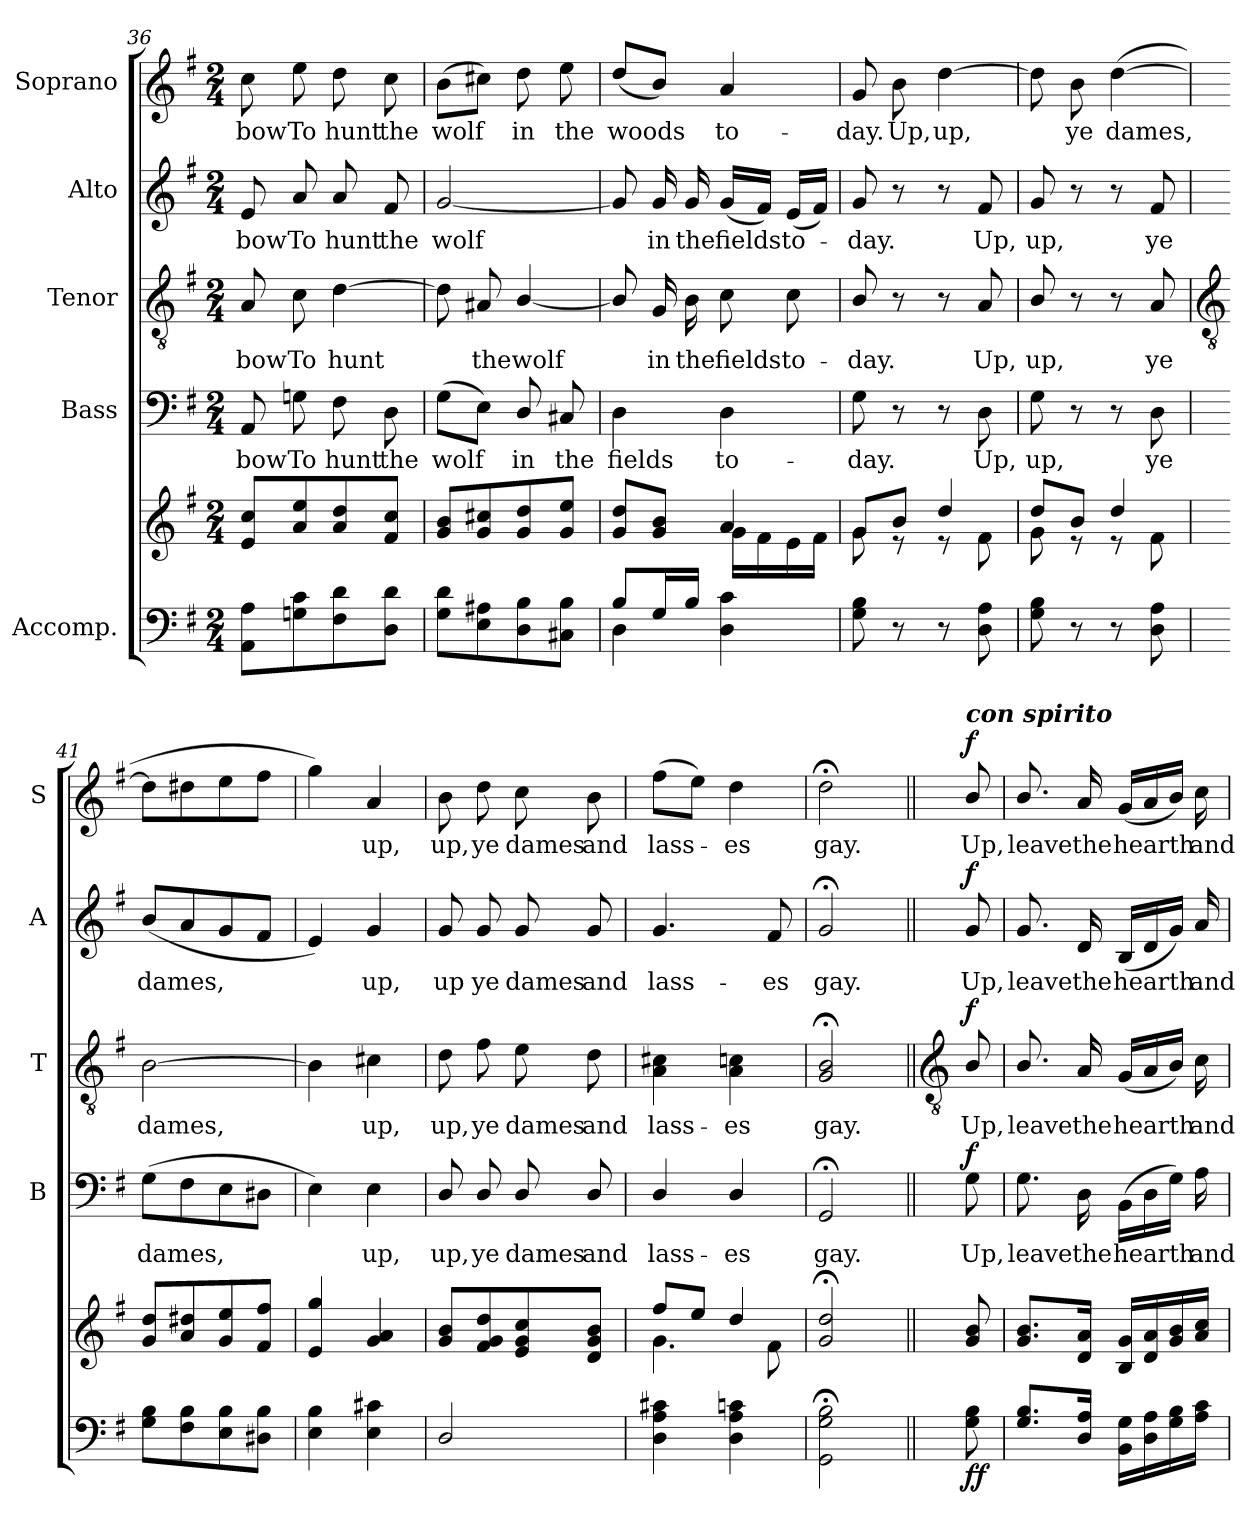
**kern	**kern	**dynam	**kern	**text	**dynam	**kern	**text	**dynam	**kern	**text	**dynam	**kern	**text	**dynam
*part5	*part5	*part5	*part4	*part4	*part4	*part3	*part3	*part3	*part2	*part2	*part2	*part1	*part1	*part1
*staff6	*staff5	*staff5/6	*staff4	*staff4	*staff4	*staff3	*staff3	*staff3	*staff2	*staff2	*staff2	*staff1	*staff1	*staff1
*I"Accomp.	*	*	*I"Bass	*	*	*I"Tenor	*	*	*I"Alto	*	*	*I"Soprano	*	*
*	*	*	*I'B	*	*	*I'T	*	*	*I'A	*	*	*I'S	*	*
!!LO:LB:g=z
*clefF4	*clefG2	*	*clefF4	*	*	*clefGv2	*	*	*clefG2	*	*	*clefG2	*	*
*k[f#]	*k[f#]	*	*k[f#]	*	*	*k[f#]	*	*	*k[f#]	*	*	*k[f#]	*	*
*G:	*G:	*	*G:	*	*	*G:	*	*	*G:	*	*	*G:	*	*
*M2/4	*M2/4	*	*M2/4	*	*	*M2/4	*	*	*M2/4	*	*	*M2/4	*	*
=36	=36	=36	=36	=36	=36	=36	=36	=36	=36	=36	=36	=36	=36	=36
*	*^	*	*	*	*	*	*	*	*	*	*	*	*	*
!	!	!LO:N:vis=1	!	!	!LO:LY:b	!	!	!LO:LY:b	!	!	!LO:LY:b	!	!	!LO:LY:b	!
8AA 8AL	8e 8ccL	2ryy	.	8AA	bow	.	8A	bow	.	8e	bow	.	8cc	bow	.
!	!	!	!	!	!LO:LY:b	!	!	!LO:LY:b	!	!	!LO:LY:b	!	!	!LO:LY:b	!
8Gn 8c	8a 8ee	.	.	8Gn	To	.	8c	To	.	8a	To	.	8ee	To	.
!	!	!	!	!	!LO:LY:b	!	!	!LO:LY:b	!	!	!LO:LY:b	!	!	!LO:LY:b	!
8F# 8d	8a 8dd	.	.	8F#	hunt	.	[4d	hunt	.	8a	hunt	.	8dd	hunt	.
!	!	!	!	!	!LO:LY:b	!	!	!	!	!	!LO:LY:b	!	!	!LO:LY:b	!
8D 8dJ	8f# 8ccJ	.	.	8D	the	.	.	.	.	8f#	the	.	8cc	the	.
=37	=37	=37	=37	=37	=37	=37	=37	=37	=37	=37	=37	=37	=37	=37	=37
!	!	!LO:N:vis=1	!	!	!LO:LY:b	!	!	!	!	!	!LO:LY:b	!	!	!LO:LY:b	!
8G 8dL	8g 8bL	2ryy	.	(>8GL	wolf	.	8d]	.	.	[2g	wolf	.	(>8bL	wolf	.
!	!	!	!	!	!	!	!	!LO:LY:b	!	!	!	!	!	!	!
8E 8A#X	8g 8cc#X	.	.	8EJ)	.	.	8A#X	the	.	.	.	.	8cc#XJ)	.	.
!	!	!	!	!	!LO:LY:b	!	!	!LO:LY:b	!	!	!	!	!	!LO:LY:b	!
8D 8B	8g 8dd	.	.	8D/	in	.	[4B/	wolf	.	.	.	.	8dd	in	.
!	!	!	!	!	!LO:LY:b	!	!	!	!	!	!	!	!	!LO:LY:b	!
8C#X 8BJ	8g 8eeJ	.	.	8C#X	the	.	.	.	.	.	.	.	8ee	the	.
=38	=38	=38	=38	=38	=38	=38	=38	=38	=38	=38	=38	=38	=38	=38	=38
*^	*	*	*	*	*	*	*	*	*	*	*	*	*	*	*
!	!	!	!	!	!	!LO:LY:b	!	!	!	!	!	!	!	!	!LO:LY:b	!
8B/L	4D	8g 8ddL	4ryy	.	4D	fields	.	8B/]	.	.	8g]	.	.	(>8ddL	woods	.
!	!	!	!	!	!	!	!	!	!LO:LY:b	!	!	!LO:LY:b	!	!	!	!
16G/L	.	8g/ 8b/J	.	.	.	.	.	16G	in	.	16g	in	.	8b/J)	.	.
!	!	!	!	!	!	!	!	!	!LO:LY:b	!	!	!LO:LY:b	!	!	!	!
16B/JJ	.	.	.	.	.	.	.	16B	the	.	16g	the	.	.	.	.
!	!	!	!	!	!	!LO:LY:b	!	!	!LO:LY:b	!	!	!LO:LY:b	!	!	!LO:LY:b	!
4ryy	4D 4c	4a	16g\LL	.	4D	to-	.	8c	fields	.	(<16gLL	fields	.	4a	to-	.
.	.	.	16f#\	.	.	.	.	.	.	.	16f#JJ)	.	.	.	.	.
!	!	!	!	!	!	!	!	!	!LO:LY:b	!	!	!LO:LY:b	!	!	!	!
.	.	.	16e\	.	.	.	.	8c	to-	.	(<16eLL	to-	.	.	.	.
.	.	.	16f#\JJ	.	.	.	.	.	.	.	16f#JJ)	.	.	.	.	.
*v	*v	*	*	*	*	*	*	*	*	*	*	*	*	*	*	*
=39	=39	=39	=39	=39	=39	=39	=39	=39	=39	=39	=39	=39	=39	=39	=39
!	!	!	!	!	!LO:LY:b	!	!	!LO:LY:b	!	!	!LO:LY:b	!	!	!LO:LY:b	!
8G 8B	8gL	8g\	.	8G	-day.	.	8B/	-day.	.	8g	day.	.	8g	-day.	.
!	!	!	!	!	!	!	!	!	!	!	!	!	!	!LO:LY:b	!
8r	8bJ	8r	.	8r	.	.	8r	.	.	8r	.	.	8b	Up,	.
!	!	!	!	!	!	!	!	!	!	!	!	!	!	!LO:LY:b	!
8r	4dd/	8r	.	8r	.	.	8r	.	.	8r	.	.	[4dd	up,	.
!	!	!	!	!	!LO:LY:b	!	!	!LO:LY:b	!	!	!LO:LY:b	!	!	!	!
8D 8A	.	8f#\	.	8D	Up,	.	8A	Up,	.	8f#	Up,	.	.	.	.
=40	=40	=40	=40	=40	=40	=40	=40	=40	=40	=40	=40	=40	=40	=40	=40
!	!	!	!	!	!LO:LY:b	!	!	!LO:LY:b	!	!	!LO:LY:b	!	!	!	!
8G 8B	8dd/L	8g\	.	8G	up,	.	8B/	up,	.	8g	up,	.	8dd]	.	.
!	!	!	!	!	!	!	!	!	!	!	!	!	!	!LO:LY:b	!
8r	8b/J	8r	.	8r	.	.	8r	.	.	8r	.	.	8b	ye	.
!	!	!	!	!	!	!	!	!	!	!	!	!	!	!LO:LY:b	!
8r	4dd/	8r	.	8r	.	.	8r	.	.	8r	.	.	(>[4dd	dames,	.
!	!	!	!	!	!LO:LY:b	!	!	!LO:LY:b	!	!	!LO:LY:b	!	!	!	!
8D 8A	.	8f#\	.	8D	ye	.	8A	ye	.	8f#	ye	.	.	.	.
!!LO:LB:g=z
=41	=41	=41	=41	=41	=41	=41	=41	=41	=41	=41	=41	=41	=41	=41	=41
*	*	*	*	*	*	*	*clefGv2	*	*	*	*	*	*	*	*
!	!	!LO:N:vis=1	!	!	!LO:LY:b	!	!	!LO:LY:b	!	!	!LO:LY:b	!	!	!	!
8G 8BL	8g 8ddL	2ryy	.	(>8GL	dames,	.	[2B	dames,	.	(<8bL	dames,	.	8ddL]	.	.
8F# 8B	8a 8dd#X	.	.	8F#	.	.	.	.	.	8a	.	.	8dd#X	.	.
8E 8B	8g 8ee	.	.	8E	.	.	.	.	.	8g	.	.	8ee	.	.
8D#X 8BJ	8f# 8ff#J	.	.	8D#XJ	.	.	.	.	.	8f#J	.	.	8ff#J	.	.
=42	=42	=42	=42	=42	=42	=42	=42	=42	=42	=42	=42	=42	=42	=42	=42
!	!	!LO:N:vis=1	!	!	!	!	!	!	!	!	!	!	!	!	!
4E 4B	4e 4gg	2ryy	.	4E)	.	.	4B]	.	.	4e)	.	.	4gg)	.	.
!	!	!	!	!	!LO:LY:b	!	!	!LO:LY:b	!	!	!LO:LY:b	!	!	!LO:LY:b	!
4E 4c#X	4g 4a	.	.	4E	up,	.	4c#X	up,	.	4g	up,	.	4a	up,	.
=43	=43	=43	=43	=43	=43	=43	=43	=43	=43	=43	=43	=43	=43	=43	=43
!	!	!LO:N:vis=1	!	!	!LO:LY:b	!	!	!LO:LY:b	!	!	!LO:LY:b	!	!	!LO:LY:b	!
2D/	8g 8bL	2ryy	.	8D/	up,	.	8d	up,	.	8g	up	.	8b	up,	.
!	!	!	!	!	!LO:LY:b	!	!	!LO:LY:b	!	!	!LO:LY:b	!	!	!LO:LY:b	!
.	8f# 8g 8dd	.	.	8D/	ye	.	8f#	ye	.	8g	ye	.	8dd	ye	.
!	!	!	!	!	!LO:LY:b	!	!	!LO:LY:b	!	!	!LO:LY:b	!	!	!LO:LY:b	!
.	8e 8g 8cc	.	.	8D/	dames	.	8e	dames	.	8g	dames	.	8cc	dames	.
!	!	!	!	!	!LO:LY:b	!	!	!LO:LY:b	!	!	!LO:LY:b	!	!	!LO:LY:b	!
.	8d 8g 8bJ	.	.	8D/	and	.	8d	and	.	8g	and	.	8b	and	.
=44	=44	=44	=44	=44	=44	=44	=44	=44	=44	=44	=44	=44	=44	=44	=44
!	!	!	!	!	!LO:LY:b	!	!	!LO:LY:b	!	!	!LO:LY:b	!	!	!LO:LY:b	!
4D\ 4A\ 4c#X\	8ff#/L	4.g\	.	4D/	lass-	.	4A 4c#X	lass-	.	4.g	lass-	.	(>8ff#L	lass-	.
.	8ee/J	.	.	.	.	.	.	.	.	.	.	.	8eeJ)	.	.
!	!	!	!	!	!LO:LY:b	!	!	!LO:LY:b	!	!	!	!	!	!LO:LY:b	!
4D\ 4A\ 4cn\	4dd/	.	.	4D/	-es	.	4A 4cn	-es	.	.	.	.	4dd	es	.
!	!	!	!	!	!	!	!	!	!	!	!LO:LY:b	!	!	!	!
.	.	8f#\	.	.	.	.	.	.	.	8f#	-es	.	.	.	.
=45	=45	=45	=45	=45	=45	=45	=45	=45	=45	=45	=45	=45	=45	=45	=45
!	!	!LO:N:vis=1	!	!	!LO:LY:b	!	!	!LO:LY:b	!	!	!LO:LY:b	!	!	!LO:LY:b	!
2GG;< 2G;< 2B;<	2g;< 2dd;<	2ryy	.	2GG;<	gay.	.	2G;< 2B;<	gay.	.	2g;<	gay.	.	2dd;<	gay.	.
*	*v	*v	*	*	*	*	*	*	*	*	*	*	*	*	*
!!LO:LB:g=z
=46||	=46||	=46||	=46||	=46||	=46||	=46||	=46||	=46||	=46||	=46||	=46||	=46||	=46||	=46||
*	*	*	*	*	*	*clefGv2	*	*	*	*	*	*	*	*
*	*MM80	*	*	*	*	*	*	*	*	*	*	*	*	*
*	*^	*	*	*	*	*	*	*	*	*	*	*	*	*
!	!	!	!	!	!	!	!	!	!	!	!	!	!LO:TX:a:Bi:t=con spirito	!	!
!	!LO:TX:a:Bi:t=con spirito	!	!	!	!	!	!	!	!	!	!	!	!	!	!
!	!	!	!LO:DY:b=2	!	!LO:LY:b	!	!	!LO:LY:b	!	!	!LO:LY:b	!	!	!LO:LY:b	!
!	!	!	!LO:DY:n=1:b	!	!	!LO:DY:b	!	!	!LO:DY:b	!	!	!LO:DY:b	!	!	!LO:DY:b
*	*v	*v	*	*	*	*	*	*	*	*	*	*	*	*	*
8G\ 8B\	8g/ 8b/	f f	8G	Up,	f	8B/	Up,	f	8g	Up,	f	8b/	Up,	f
=47	=47	=47	=47	=47	=47	=47	=47	=47	=47	=47	=47	=47	=47	=47
!	!	!	!	!LO:LY:b	!	!	!LO:LY:b	!	!	!LO:LY:b	!	!	!LO:LY:b	!
8.G/ 8.B/L	8.g/ 8.b/L	.	8.G	leave	.	8.B/	leave	.	8.g	leave	.	8.b/	leave	.
!	!	!	!	!LO:LY:b	!	!	!LO:LY:b	!	!	!LO:LY:b	!	!	!LO:LY:b	!
16D 16AJ	16d 16aJ	.	16D	the	.	16A	the	.	16d	the	.	16a	the	.
!	!	!	!	!LO:LY:b	!	!	!LO:LY:b	!	!	!LO:LY:b	!	!	!LO:LY:b	!
16BB 16GLL	16B 16gLL	.	(>16BBLL	hearth	.	(<16GLL	hearth	.	(<16BLL	hearth	.	(<16gLL	hearth	.
16D 16A	16d 16a	.	16D	.	.	16A	.	.	16d	.	.	16a	.	.
16G 16B	16g 16b	.	16GJJ)	.	.	16BJJ)	.	.	16gJJ)	.	.	16bJJ)	.	.
!	!	!	!	!LO:LY:b	!	!	!LO:LY:b	!	!	!LO:LY:b	!	!	!LO:LY:b	!
16A 16cJJ	16a 16ccJJ	.	16A	and	.	16c	and	.	16a	and	.	16cc	and	.
=	=	=	=	=	=	=	=	=	=	=	=	=	=	=
*-	*-	*-	*-	*-	*-	*-	*-	*-	*-	*-	*-	*-	*-	*-
